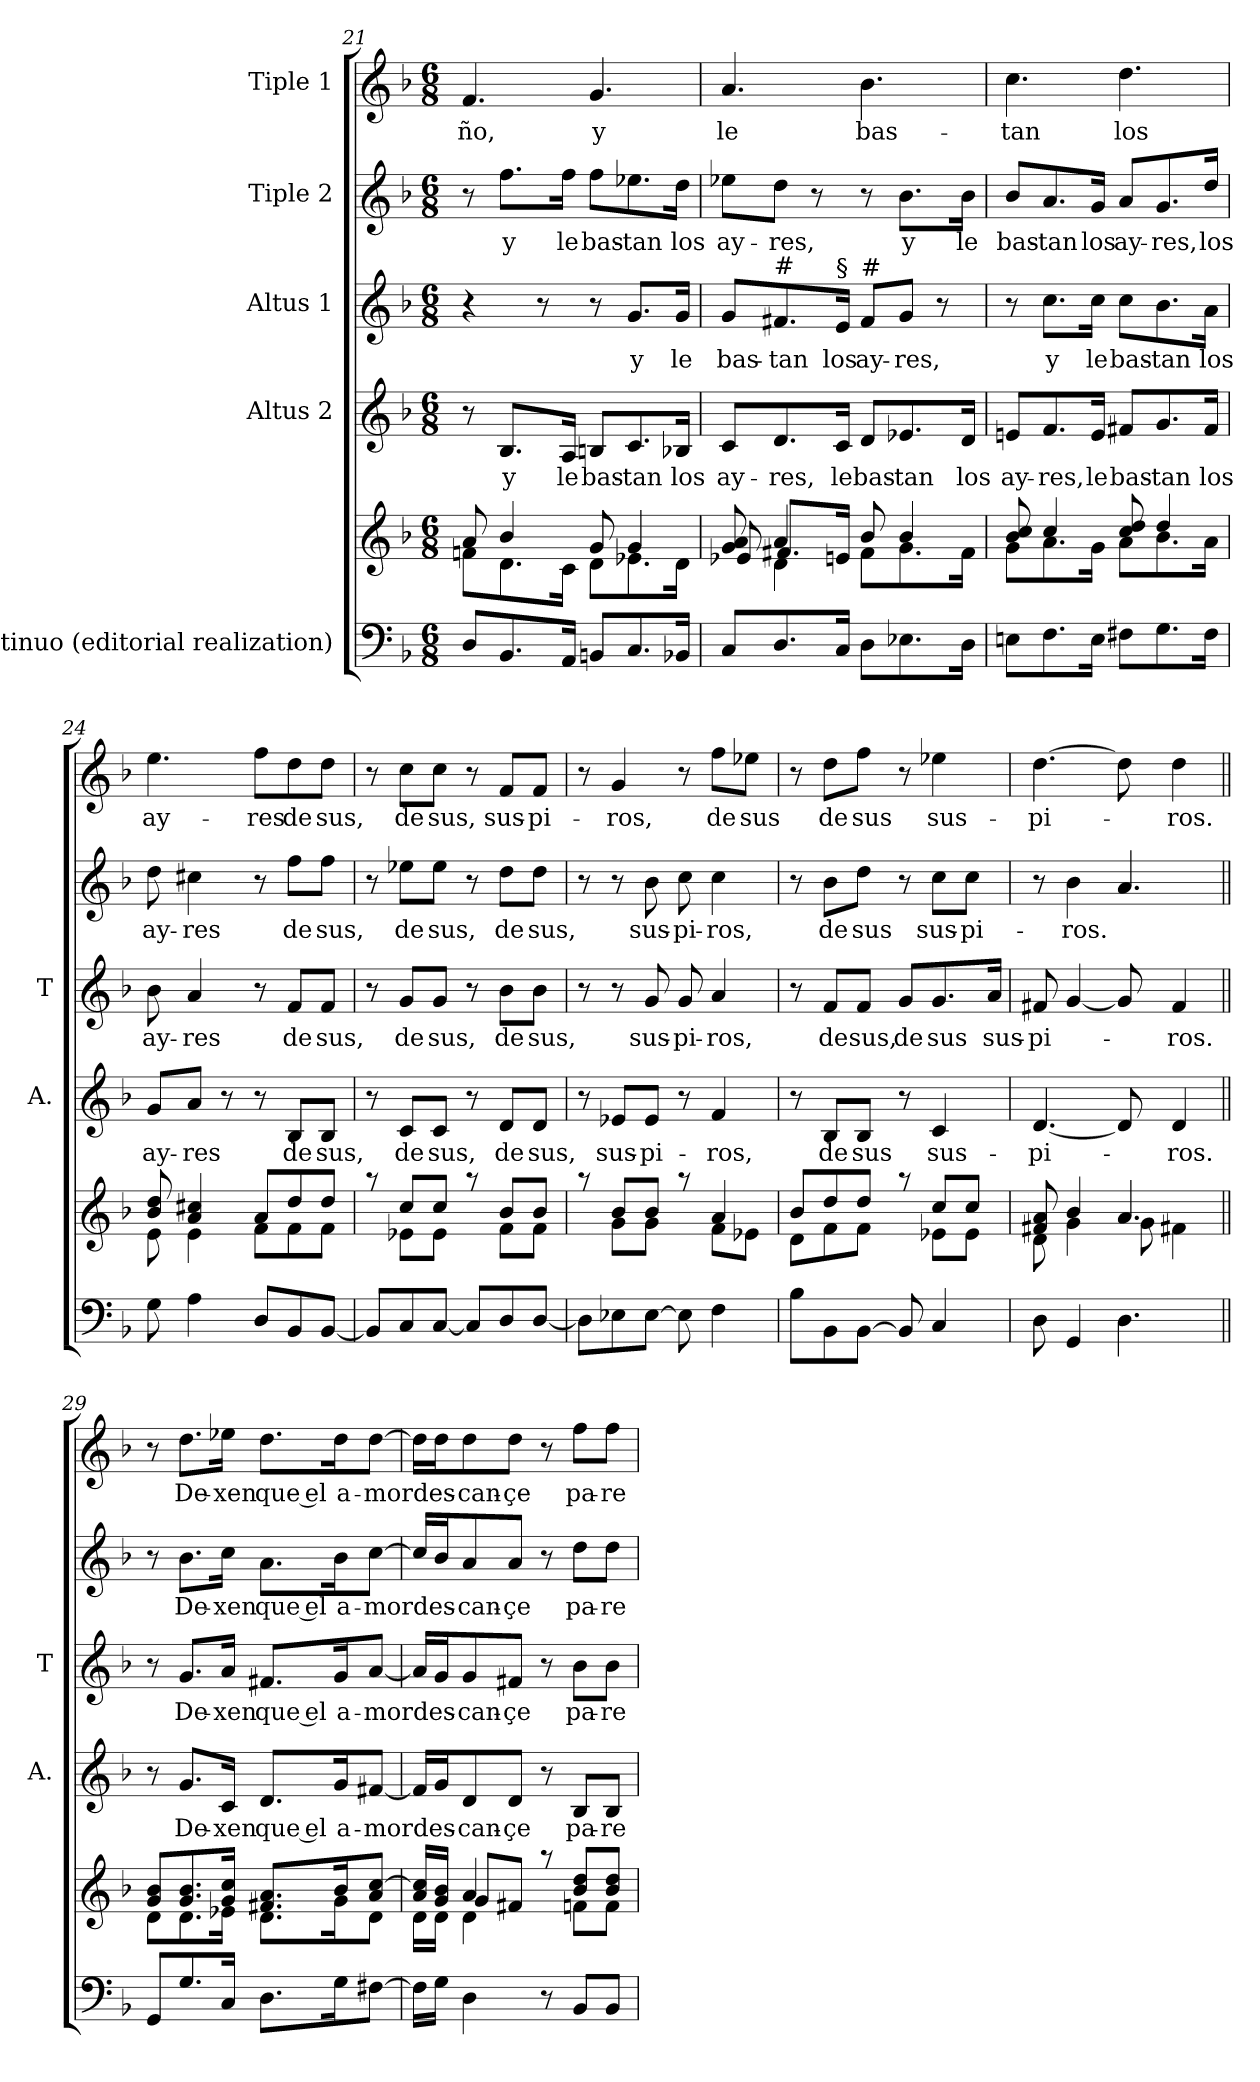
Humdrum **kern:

**kern	**kern	**kern	**text	**kern	**text	**kern	**text	**kern	**text
*part5	*part5	*part4	*part4	*part3	*part3	*part2	*part2	*part1	*part1
*staff6	*staff5	*staff4	*staff4	*staff3	*staff3	*staff2	*staff2	*staff1	*staff1
*I"Continuo (editorial realization)	*	*I"Altus 2	*	*I"Altus 1	*	*I"Tiple 2	*	*I"Tiple 1	*
*	*	*I'A.	*	*I'T	*	*	*	*	*
!!LO:LB:g=z
*clefF4	*clefG2	*clefG2	*	*clefG2	*	*clefG2	*	*clefG2	*
*	*	*	*	*ITrd7c12	*	*	*	*	*
*k[b-]	*k[b-]	*k[b-]	*	*k[b-]	*	*k[b-]	*	*k[b-]	*
*F:	*F:	*F:	*	*F:	*	*F:	*	*F:	*
*M6/8	*M6/8	*M6/8	*	*M6/8	*	*M6/8	*	*M6/8	*
=21	=21	=21	=21	=21	=21	=21	=21	=21	=21
*	*^	*	*	*	*	*	*	*	*
!	!	!	!	!	!	!	!	!	!	!LO:LY:b
8D/L	8a/	8fn\L	8r	.	4r	.	8r	.	4.f/	-ño,
!	!	!	!	!LO:LY:b	!	!	!	!LO:LY:b	!	!
8.BB-/	4b-/	8.d\	8.B-/L	y	.	.	8.ff\L	y	.	.
.	.	.	.	.	8r	.	.	.	.	.
!	!	!	!	!LO:LY:b	!	!	!	!LO:LY:b	!	!
16AA/Jk	.	16c\Jk	16A/Jk	le	.	.	16ff\Jk	le	.	.
!	!	!	!	!LO:LY:b	!	!	!	!LO:LY:b	!	!LO:LY:b
8BBn/L	8g/	8d\L	8Bn/L	bas-	8r	.	8ff\L	bas-	4.g/	y
!	!	!	!	!LO:LY:b	!	!LO:LY:b	!	!LO:LY:b	!	!
8.C/	4g/	8.e-X\	8.c/	-tan	8.G/L	y	8.ee-X\	-tan	.	.
!	!	!	!	!LO:LY:b	!	!LO:LY:b	!	!LO:LY:b	!	!
16BB-X/Jk	.	16d\Jk	16B-X/Jk	los	16G/Jk	le	16dd\Jk	los	.	.
=22	=22	=22	=22	=22	=22	=22	=22	=22	=22	=22
*	*	*^	*	*	*	*	*	*	*	*
!	!	!	!	!	!LO:LY:b	!	!LO:LY:b	!	!LO:LY:b	!	!LO:LY:b
8C/L	8g/ 8a/	8e-X/	8ryy	8c/L	ay-	8G/L	bas-	8ee-X\L	ay-	4.a/	le
!	!	!	!	!	!	!LO:TX:a:t=#	!	!	!	!	!
!	!	!	!	!	!LO:LY:b	!	!LO:LY:b	!	!LO:LY:b	!	!
8.D/	4a/	4d\	8.f#X/L	8.d/	-res,	8.F#/	-tan	8dd\J	-res,	.	.
.	.	.	.	.	.	.	.	8r	.	.	.
!	!	!	!	!	!	!LO:TX:a:t=§	!	!	!	!	!
!	!	!	!	!	!LO:LY:b	!	!LO:LY:b	!	!	!	!
16C/Jk	.	.	16en/Jk	16c/Jk	le	16E/Jk	los	.	.	.	.
!	!	!	!	!	!	!LO:TX:a:t=#	!	!	!	!	!
!	!	!	!	!	!LO:LY:b	!	!LO:LY:b	!	!	!	!LO:LY:b
8D\L	8b-/	8f#\L	4.ryy	8d/L	bas-	8F#/L	ay-	8r	.	4.b-\	bas-
!	!	!	!	!	!LO:LY:b	!	!LO:LY:b	!	!LO:LY:b	!	!
8.E-X\	4b-/	8.g\	.	8.e-X/	-tan	8G/J	-res,	8.b-\L	y	.	.
.	.	.	.	.	.	8r	.	.	.	.	.
!	!	!	!	!	!LO:LY:b	!	!	!	!LO:LY:b	!	!
16D\Jk	.	16f#\Jk	.	16d/Jk	los	.	.	16b-\Jk	le	.	.
*	*	*v	*v	*	*	*	*	*	*	*	*
=23	=23	=23	=23	=23	=23	=23	=23	=23	=23	=23
!	!	!	!	!LO:LY:b	!	!	!	!LO:LY:b	!	!LO:LY:b
8En\L	8b-/ 8cc/	8g\L	8en/L	ay-	8r	.	8b-/L	bas-	4.cc\	-tan
!	!	!	!	!LO:LY:b	!	!LO:LY:b	!	!LO:LY:b	!	!
8.F\	4cc/	8.a\	8.f/	-res,	8.c\L	y	8.a/	-tan	.	.
!	!	!	!	!LO:LY:b	!	!LO:LY:b	!	!LO:LY:b	!	!
16E\Jk	.	16g\Jk	16e/Jk	le	16c\Jk	le	16g/Jk	los	.	.
!	!	!	!	!LO:LY:b	!	!LO:LY:b	!	!LO:LY:b	!	!LO:LY:b
8F#X\L	8cc/ 8dd/	8a\L	8f#X/L	bas-	8c\L	bas-	8a/L	ay-	4.dd\	los
!	!	!	!	!LO:LY:b	!	!LO:LY:b	!	!LO:LY:b	!	!
8.G\	4dd/	8.b-\	8.g/	-tan	8.B-\	-tan	8.g/	-res,	.	.
!	!	!	!	!LO:LY:b	!	!LO:LY:b	!	!LO:LY:b	!	!
16F#\Jk	.	16a\Jk	16f#/Jk	los	16A\Jk	los	16dd/Jk	los	.	.
=24	=24	=24	=24	=24	=24	=24	=24	=24	=24	=24
!	!	!	!	!LO:LY:b	!	!LO:LY:b	!	!LO:LY:b	!	!LO:LY:b
8G\	8b-/ 8dd/	8e\	8g/L	ay-	8B-\	ay-	8dd\	ay-	4.ee\	ay-
!	!	!	!	!LO:LY:b	!	!LO:LY:b	!	!LO:LY:b	!	!
4A\	4a/ 4cc#X/	4e\	8a/J	-res	4A/	-res	4cc#X\	-res	.	.
.	.	.	8r	.	.	.	.	.	.	.
!	!	!	!	!	!	!	!	!	!	!LO:LY:b
8D/L	8a/L	8f\L	8r	.	8r	.	8r	.	8ff\L	-res
!	!	!	!	!LO:LY:b	!	!LO:LY:b	!	!LO:LY:b	!	!LO:LY:b
8BB-/	8dd/	8f\	8B-/L	de	8F/L	de	8ff\L	de	8dd\	de
!	!	!	!	!LO:LY:b	!	!LO:LY:b	!	!LO:LY:b	!	!LO:LY:b
[<8BB-/J	8dd/J	8f\J	8B-/J	sus,	8F/J	sus,	8ff\J	sus,	8dd\J	sus,
!!LO:PB:g=z
=25	=25	=25	=25	=25	=25	=25	=25	=25	=25	=25
8BB-/L]	8raa	8ryy	8r	.	8r	.	8r	.	8r	.
!	!	!	!	!LO:LY:b	!	!LO:LY:b	!	!LO:LY:b	!	!LO:LY:b
8C/	8cc/L	8e-X\L	8c/L	de	8G/L	de	8ee-X\L	de	8cc\L	de
!	!	!	!	!LO:LY:b	!	!LO:LY:b	!	!LO:LY:b	!	!LO:LY:b
[<8C/J	8cc/J	8e-\J	8c/J	sus,	8G/J	sus,	8ee-\J	sus,	8cc\J	sus,
8C/L]	8raa	8ryy	8r	.	8r	.	8r	.	8r	.
!	!	!	!	!LO:LY:b	!	!LO:LY:b	!	!LO:LY:b	!	!LO:LY:b
8D/	8b-/L	8f\L	8d/L	de	8B-\L	de	8dd\L	de	8f/L	sus-
!	!	!	!	!LO:LY:b	!	!LO:LY:b	!	!LO:LY:b	!	!LO:LY:b
[<8D/J	8b-/J	8f\J	8d/J	sus,	8B-\J	sus,	8dd\J	sus,	8f/J	-pi-
=26	=26	=26	=26	=26	=26	=26	=26	=26	=26	=26
8D\L]	8raa	8ryy	8r	.	8r	.	8r	.	8r	.
!	!	!	!	!LO:LY:b	!	!	!	!	!	!LO:LY:b
8E-X\	8b-/L	8g\L	8e-X/L	sus-	8r	.	8r	.	4g/	-ros,
!	!	!	!	!LO:LY:b	!	!LO:LY:b	!	!LO:LY:b	!	!
[>8E-\J	8b-/J	8g\J	8e-/J	-pi-	8G/	sus-	8b-\	sus-	.	.
!	!	!	!	!	!	!LO:LY:b	!	!LO:LY:b	!	!
8E-\]	8raa	8ryy	8r	.	8G/	-pi-	8cc\	-pi-	8r	.
!	!	!	!	!LO:LY:b	!	!LO:LY:b	!	!LO:LY:b	!	!LO:LY:b
4F\	4a/	8f\L	4f/	-ros,	4A/	-ros,	4cc\	-ros,	8ff\L	de
!	!	!	!	!	!	!	!	!	!	!LO:LY:b
.	.	8e-X\J	.	.	.	.	.	.	8ee-X\J	sus
=27	=27	=27	=27	=27	=27	=27	=27	=27	=27	=27
8B-\L	8b-/L	8d\L	8r	.	8r	.	8r	.	8r	.
!	!	!	!	!LO:LY:b	!	!LO:LY:b	!	!LO:LY:b	!	!LO:LY:b
8BB-\	8dd/	8f\	8B-/L	de	8F/L	de	8b-\L	de	8dd\L	de
!	!	!	!	!LO:LY:b	!	!LO:LY:b	!	!LO:LY:b	!	!LO:LY:b
[>8BB-\J	8dd/J	8f\J	8B-/J	sus	8F/J	sus,	8dd\J	sus	8ff\J	sus
!	!	!	!	!	!	!LO:LY:b	!	!	!	!
8BB-/]	8raa	8ryy	8r	.	8G/L	de	8r	.	8r	.
!	!	!	!	!LO:LY:b	!	!LO:LY:b	!	!LO:LY:b	!	!LO:LY:b
4C/	8cc/L	8e-X\L	4c/	sus-	8.G/	sus	8cc\L	sus-	4ee-X\	sus-
!	!	!	!	!	!	!	!	!LO:LY:b	!	!
.	8cc/J	8e-\J	.	.	.	.	8cc\J	-pi-	.	.
!	!	!	!	!	!	!LO:LY:b	!	!	!	!
.	.	.	.	.	16A/Jk	sus-	.	.	.	.
=28	=28	=28	=28	=28	=28	=28	=28	=28	=28	=28
!	!	!	!	!LO:LY:b	!	!LO:LY:b	!	!	!	!LO:LY:b
8D\	8f#X/ 8a/	8d\	[<4.d/	-pi-	8F#X/	-pi-	8r	.	[>4.dd\	-pi-
!	!	!	!	!	!	!	!	!LO:LY:b	!	!
4GG/	4b-/	4g\	.	.	[<4G/	.	4b-\	-ros.	.	.
4.D\	4.a/	8g\	8d/]	.	8G/]	.	4.a/	.	8dd\]	.
!	!	!	!	!LO:LY:b	!	!LO:LY:b	!	!	!	!LO:LY:b
.	.	4f#X\	4d/	-ros.	4F#/	-ros.	.	.	4dd\	-ros.
!!LO:LB:g=z
=29||	=29||	=29||	=29||	=29||	=29||	=29||	=29||	=29||	=29||	=29||
8GG/L	8g/ 8b-/L	8d\L	8r	.	8r	.	8r	.	8r	.
!	!	!	!	!LO:LY:b	!	!LO:LY:b	!	!LO:LY:b	!	!LO:LY:b
8.G/	8.g/ 8.b-/	8.d\	8.g/L	-De-	8.G/L	-De-	8.b-\L	-De-	8.dd\L	-De-
!	!	!	!	!LO:LY:b	!	!LO:LY:b	!	!LO:LY:b	!	!LO:LY:b
16C/Jk	16g/ 16cc/Jk	16e-X\Jk	16c/Jk	-xen	16A/Jk	-xen	16cc\Jk	-xen	16ee-X\Jk	-xen
!	!	!	!	!LO:LY:b	!	!LO:LY:b	!	!LO:LY:b	!	!LO:LY:b
8.D\L	8.f#X/ 8.a/L	8.d\L	8.d/L	que el	8.F#X/L	que el	8.a\L	que el	8.dd\L	que el
!	!	!	!	!LO:LY:b	!	!LO:LY:b	!	!LO:LY:b	!	!LO:LY:b
16G\k	16b-/k	16g\k	16g/k	-a-	16G/k	-a-	16b-\k	-a-	16dd\k	-a-
!	!	!	!	!LO:LY:b	!	!LO:LY:b	!	!LO:LY:b	!	!LO:LY:b
[>8F#X\J	8a/ [>8cc/J	8d\J	[<8f#X/J	-mor	[<8A/J	-mor	[>8cc\J	-mor	[>8dd\J	-mor
=30	=30	=30	=30	=30	=30	=30	=30	=30	=30	=30
*	*	*^	*	*	*	*	*	*	*	*
16F#\LL]	16a/ 16cc/]LL	16d\LL	8ryy	16f#/LL]	.	16A/LL]	.	16cc/LL]	.	16dd\LL]	.
!	!	!	!	!	!LO:LY:b	!	!LO:LY:b	!	!LO:LY:b	!	!LO:LY:b
16G\JJ	16g/ 16b-/JJ	16d\JJ	.	16g/J	des-	16G/J	des-	16b-/J	des-	16dd\J	des-
!	!	!	!	!	!LO:LY:b	!	!LO:LY:b	!	!LO:LY:b	!	!LO:LY:b
4D\	4a/	4d\	8g/L	8d/	-can-	8G/	-can-	8a/	-can-	8dd\	-can-
!	!	!	!	!	!LO:LY:b	!	!LO:LY:b	!	!LO:LY:b	!	!LO:LY:b
.	.	.	8f#X/J	8d/J	çe	8F#X/J	çe	8a/J	çe	8dd\J	çe
8r	8raa	8ryy	4.ryy	8r	.	8r	.	8r	.	8r	.
!	!	!	!	!	!LO:LY:b	!	!LO:LY:b	!	!LO:LY:b	!	!LO:LY:b
8BB-/L	8b-/ 8dd/L	8fn\L	.	8B-/L	-pa-	8B-\L	-pa-	8dd\L	-pa-	8ff\L	-pa-
!	!	!	!	!	!LO:LY:b	!	!LO:LY:b	!	!LO:LY:b	!	!LO:LY:b
8BB-/J	8b-/ 8dd/J	8f\J	.	8B-/J	-re-	8B-\J	-re-	8dd\J	-re-	8ff\J	-re-
*	*v	*v	*v	*	*	*	*	*	*	*	*
=	=	=	=	=	=	=	=	=	=
*-	*-	*-	*-	*-	*-	*-	*-	*-	*-
